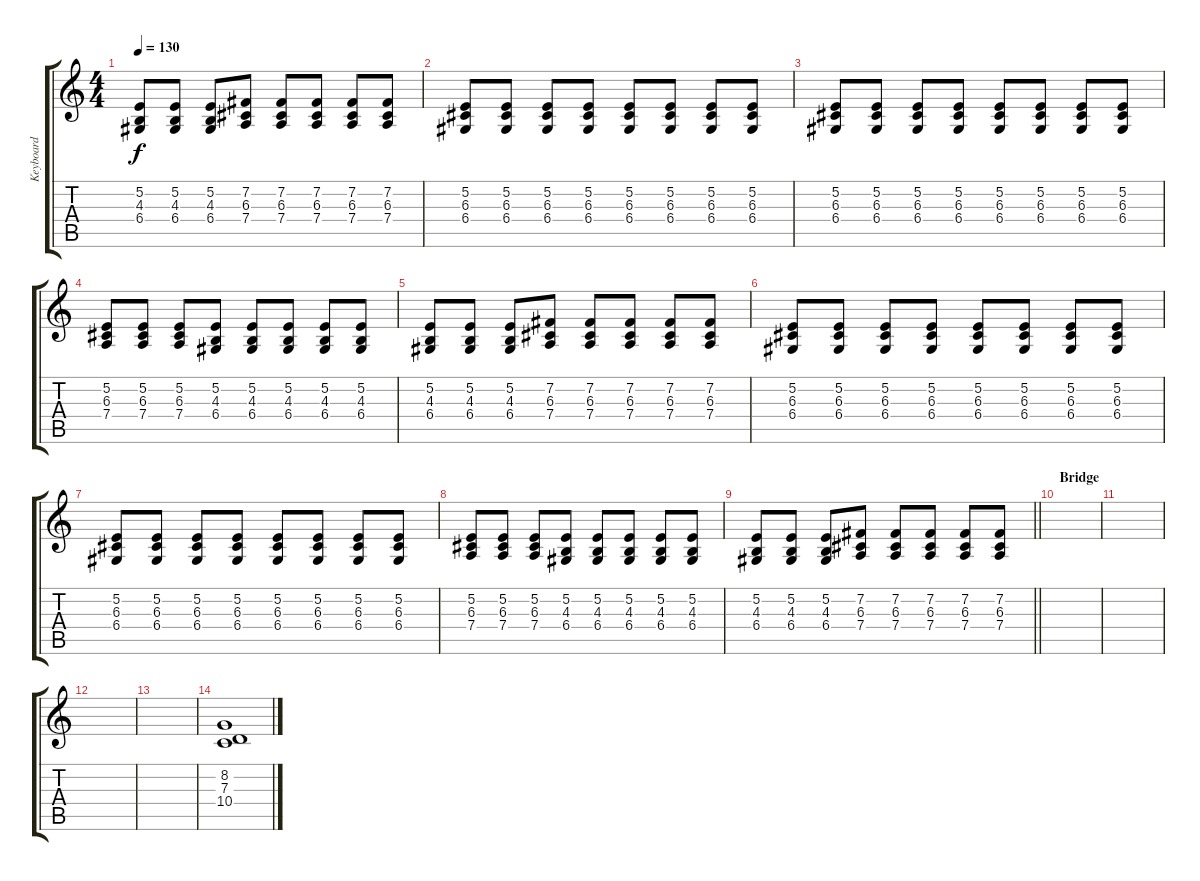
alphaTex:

\track ("Keyboard" "Keyboard") {instrument lead1square}
\staff {score tabs}
\tuning (E4 B3 G3 D3 A2 E2) {hide}
\ts (4 4)
\tempo 130
\clef g2
\ks c
(5.2 4.3 6.4).8{dy f} (5.2 4.3 6.4).8 (5.2 4.3 6.4).8 (7.2 6.3 7.4).8 (7.2 6.3 7.4).8 (7.2 6.3 7.4).8 (7.2 6.3 7.4).8 (7.2 6.3 7.4).8 |
(5.2 6.3 6.4).8 (5.2 6.3 6.4).8 (5.2 6.3 6.4).8 (5.2 6.3 6.4).8 (5.2 6.3 6.4).8 (5.2 6.3 6.4).8 (5.2 6.3 6.4).8 (5.2 6.3 6.4).8 |
(5.2 6.3 6.4).8 (5.2 6.3 6.4).8 (5.2 6.3 6.4).8 (5.2 6.3 6.4).8 (5.2 6.3 6.4).8 (5.2 6.3 6.4).8 (5.2 6.3 6.4).8 (5.2 6.3 6.4).8 |
(5.2 6.3 7.4).8 (5.2 6.3 7.4).8 (5.2 6.3 7.4).8 (5.2 4.3 6.4).8 (5.2 4.3 6.4).8 (5.2 4.3 6.4).8 (5.2 4.3 6.4).8 (5.2 4.3 6.4).8 |
(5.2 4.3 6.4).8 (5.2 4.3 6.4).8 (5.2 4.3 6.4).8 (7.2 6.3 7.4).8 (7.2 6.3 7.4).8 (7.2 6.3 7.4).8 (7.2 6.3 7.4).8 (7.2 6.3 7.4).8 |
(5.2 6.3 6.4).8 (5.2 6.3 6.4).8 (5.2 6.3 6.4).8 (5.2 6.3 6.4).8 (5.2 6.3 6.4).8 (5.2 6.3 6.4).8 (5.2 6.3 6.4).8 (5.2 6.3 6.4).8 |
(5.2 6.3 6.4).8 (5.2 6.3 6.4).8 (5.2 6.3 6.4).8 (5.2 6.3 6.4).8 (5.2 6.3 6.4).8 (5.2 6.3 6.4).8 (5.2 6.3 6.4).8 (5.2 6.3 6.4).8 |
(5.2 6.3 7.4).8 (5.2 6.3 7.4).8 (5.2 6.3 7.4).8 (5.2 4.3 6.4).8 (5.2 4.3 6.4).8 (5.2 4.3 6.4).8 (5.2 4.3 6.4).8 (5.2 4.3 6.4).8 |
\barLineRight lightlight
(5.2 4.3 6.4).8 (5.2 4.3 6.4).8 (5.2 4.3 6.4).8 (7.2 6.3 7.4).8 (7.2 6.3 7.4).8 (7.2 6.3 7.4).8 (7.2 6.3 7.4).8 (7.2 6.3 7.4).8 |
\section ("" "Bridge")
|
|
|
|
(8.2 7.3 10.4).1
